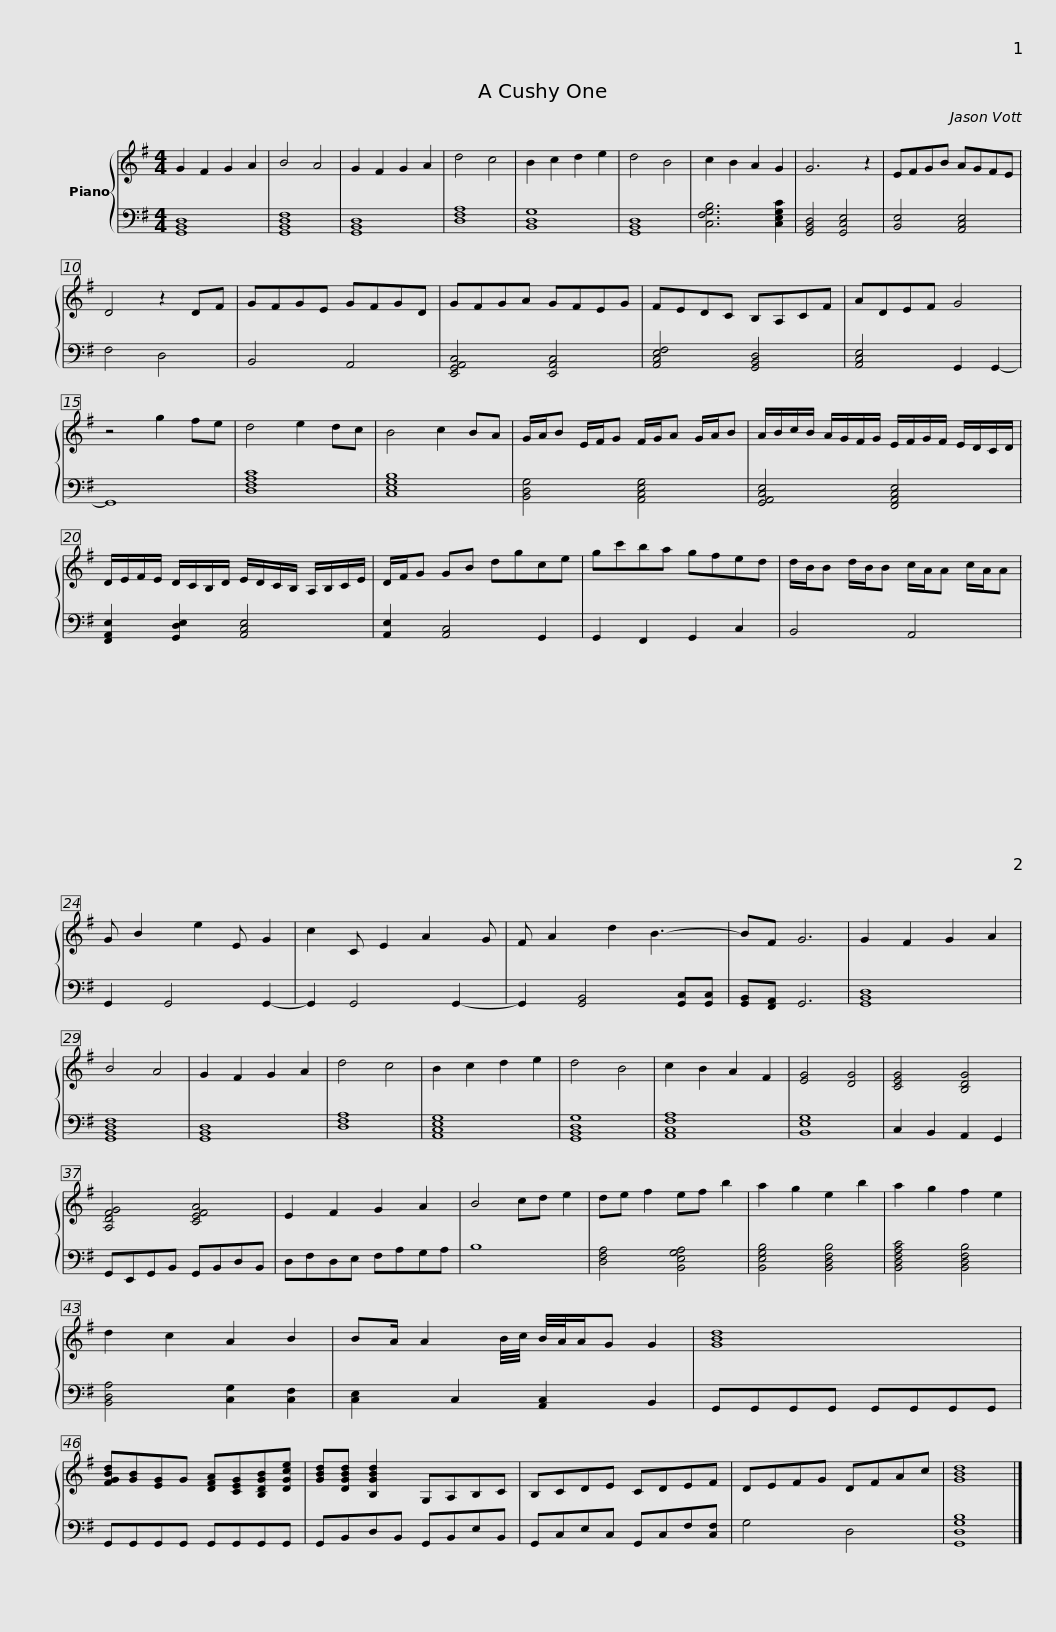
X:1
%%score { 1 | 2 }
L:1/8
M:4/4
I:linebreak $
K:G
V:1 treble
V:2 bass
V:1
 G2 F2 G2 A2 | B4 A4 | G2 F2 G2 A2 | d4 c4 | B2 c2 d2 e2 | %5
 d4 B4 | c2 B2 A2 G2 | G6 z2 | EFGB AGFE | D4 z2 DF |$ %10
 GFGE GFGD | GFGA GFEG | FEDC B,A,CF | ADEF G4 | z4 g2 fe | %15
 d4 e2 dc | B4 c2 BA |$ G/A/B E/F/G F/G/A G/A/B | A/B/c/B/ A/G/F/G/ E/F/G/F/ E/D/C/D/ | D/E/F/E/ D/C/B,/D/ E/D/C/B,/ A,/B,/C/E/ |$ %20
 D/F/G GB dgce | gc'ba gfed | d/B/B d/B/B c/A/A c/A/A | G B2 e2 E G2 | c2 C E2 A2 G |$ %25
 F A2 d2 B3- | BF G6 | G2 F2 G2 A2 | B4 A4 | G2 F2 G2 A2 | %30
 d4 c4 | B2 c2 d2 e2 | d4 B4 | c2 B2 A2 F2 | [EG]4 [DG]4 |$ %35
 [CEG]4 [B,DG]4 | [A,DFG]4 [CEFA]4 | E2 F2 G2 A2 | B4 cd e2 | de f2 ef b2 | %40
 a2 g2 e2 b2 | a2 g2 f2 e2 | d2 c2 A2 B2 |$ BA/ A2 B/4c/4 B/4A/4A/G G2 | [GBd]8 | %45
 [FGBd][GB][EG]G [DFA][CEG][B,DGB][DGce] | [GBd][DGBd] [B,GBd]2 G,A,B,C | B,CDE CDEF |$ DEFG DFAc | [GBd]8 |] %50
V:2
 [G,,B,,D,]8 | [G,,B,,D,F,]8 | [G,,B,,D,]8 | [D,F,A,]8 | [B,,D,G,]8 | %5
 [G,,B,,D,]8 | [C,F,G,B,]6 [C,E,G,C]2 | [G,,B,,D,]4 [G,,C,E,]4 | [B,,E,]4 [A,,C,E,]4 | F,4 D,4 |$ %10
 B,,4 A,,4 | [E,,G,,A,,C,]4 [E,,A,,C,]4 | [A,,C,E,F,]4 [G,,B,,D,]4 | [A,,C,E,]4 G,,2 G,,2- | G,,8 | %15
 [D,F,A,C]8 | [C,E,G,B,]8 |$ [B,,D,G,]4 [A,,C,E,G,]4 | [G,,A,,C,E,]4 [F,,A,,C,E,]4 | [F,,A,,E,]2 [G,,D,E,]2 [A,,C,E,]4 |$ %20
 [A,,E,]2 [A,,C,]4 G,,2 | G,,2 F,,2 G,,2 C,2 | B,,4 A,,4 | G,,2 G,,4 G,,2- | G,,2 G,,4 G,,2- |$ %25
 G,,2 [G,,B,,]4 [G,,C,][G,,C,] | [G,,B,,][F,,A,,] G,,6 | [G,,B,,D,]8 | [G,,B,,D,F,]8 | [G,,B,,D,]8 | %30
 [D,F,A,]8 | [A,,C,E,G,]8 | [G,,B,,D,G,]8 | [A,,C,F,A,]8 | [B,,E,G,]8 |$ %35
 C,2 B,,2 A,,2 G,,2 | G,,E,,G,,B,, G,,B,,D,B,, | D,F,D,E, F,A,G,A, | B,8 | [D,F,A,]4 [B,,E,G,A,]4 | %40
 [B,,E,G,B,]4 [B,,D,F,B,]4 | [B,,D,F,A,C]4 [B,,D,F,B,]4 | [B,,D,A,]4 [C,G,]2 [C,F,]2 |$ [C,E,]2 C,2 [A,,C,]2 B,,2 | G,,G,,G,,G,, G,,G,,G,,G,, | %45
 G,,G,,G,,G,, G,,G,,G,,G,, | G,,B,,D,B,, G,,B,,E,B,, | G,,C,E,C, G,,C,F,[C,F,] |$ G,4 D,4 | [G,,D,G,B,]8 |] %50
